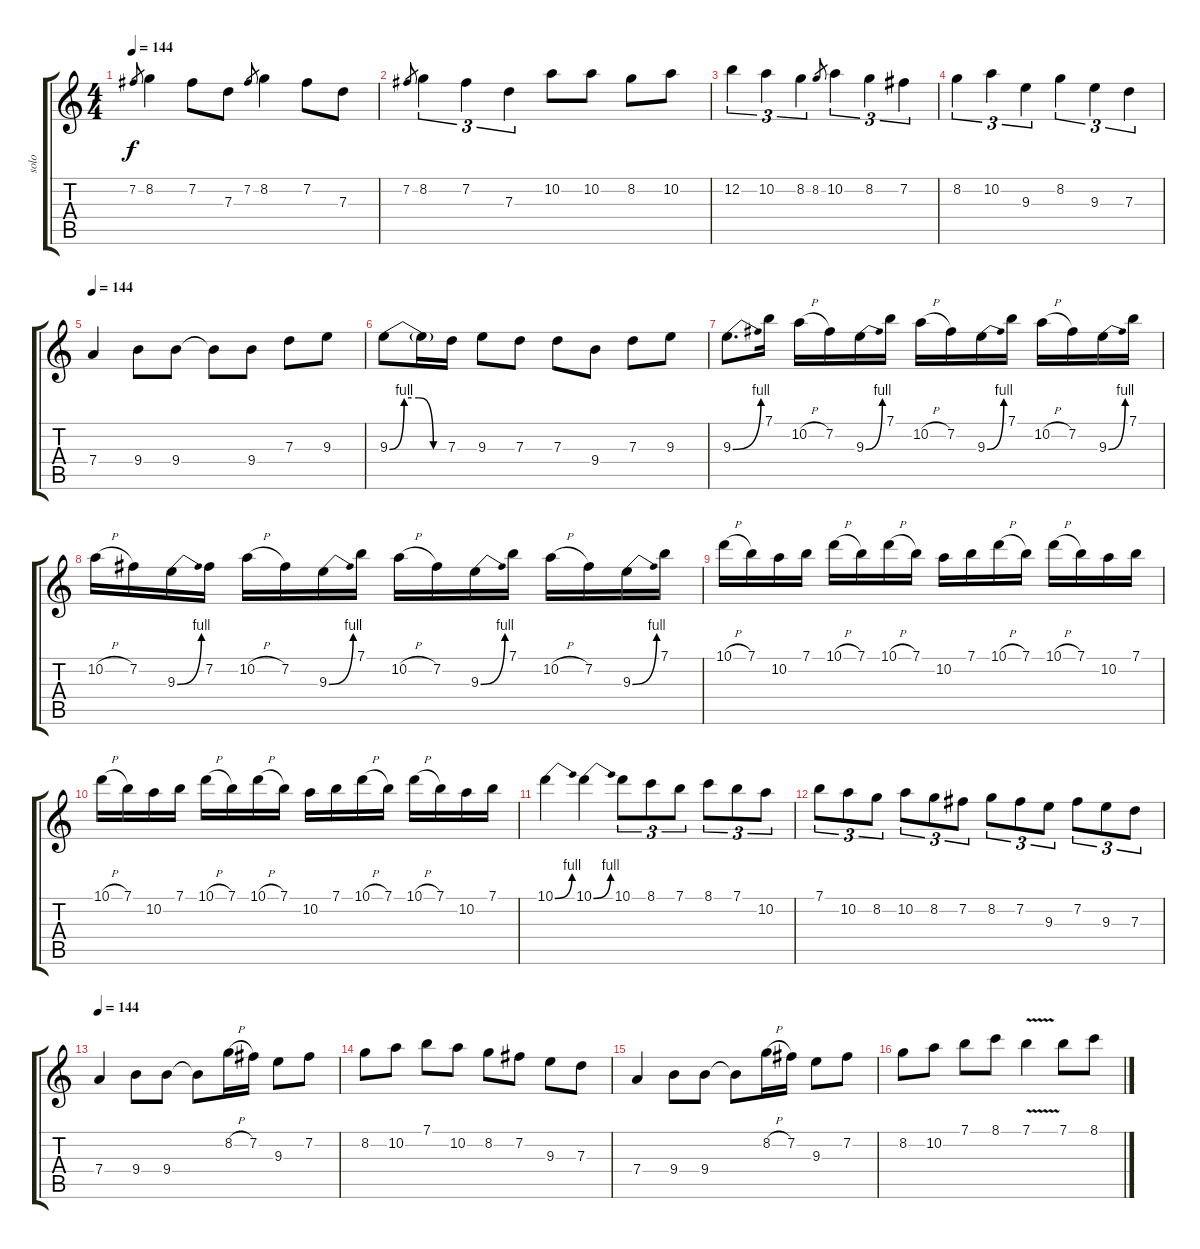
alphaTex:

\track ("solo" "solo") {mute instrument overdrivenguitar}
\staff {score tabs}
\tuning (E4 B3 G3 D3 A2 E2) {hide}
\ts (4 4)
\tempo 144
\clef g2
\ks c
7.2.8{gr dy f} 8.2.4 7.2.8 7.3.8 7.2.8{gr} 8.2.4 7.2.8 7.3.8 |
7.2.8{gr} 8.2.4{tu (3 2)} 7.2.4{tu (3 2)} 7.3.4{tu (3 2)} 10.2.8 10.2.8 8.2.8 10.2.8 |
12.2.4{tu (3 2)} 10.2.4{tu (3 2)} 8.2.4{tu (3 2)} 8.2.8{gr} 10.2.4{tu (3 2)} 8.2.4{tu (3 2)} 7.2.4{tu (3 2)} |
8.2.4{tu (3 2)} 10.2.4{tu (3 2)} 9.3.4{tu (3 2)} 8.2.4{tu (3 2)} 9.3.4{tu (3 2)} 7.3.4{tu (3 2)} |
\tempo 144
7.4.4 9.4.8 9.4.8 9.4{t}.8 9.4.8 7.3.8 9.3.8 |
9.3{be (custom 0 0 15 4 30 4 45 0 60 0)}.8 9.3{t}.16 7.3.16 9.3.8 7.3.8 7.3.8 9.4.8 7.3.8 9.3.8 |
9.3{be (bend 0 0 60 4)}.8{d} 7.1.16 10.2{h}.16 7.2.16 9.3{be (bend 0 0 60 4)}.16 7.1.16 10.2{h}.16 7.2.16 9.3{be (bend 0 0 60 4)}.16 7.1.16 10.2{h}.16 7.2.16 9.3{be (bend 0 0 60 4)}.16 7.1.16 |
10.2{h}.16 7.2.16 9.3{be (bend 0 0 60 4)}.16 7.2.16 10.2{h}.16 7.2.16 9.3{be (bend 0 0 60 4)}.16 7.1.16 10.2{h}.16 7.2.16 9.3{be (bend 0 0 60 4)}.16 7.1.16 10.2{h}.16 7.2.16 9.3{be (bend 0 0 60 4)}.16 7.1.16 |
10.1{h}.16 7.1.16 10.2.16 7.1.16 10.1{h}.16 7.1.16 10.1{h}.16 7.1.16 10.2.16 7.1.16 10.1{h}.16 7.1.16 10.1{h}.16 7.1.16 10.2.16 7.1.16 |
10.1{h}.16 7.1.16 10.2.16 7.1.16 10.1{h}.16 7.1.16 10.1{h}.16 7.1.16 10.2.16 7.1.16 10.1{h}.16 7.1.16 10.1{h}.16 7.1.16 10.2.16 7.1.16 |
10.1{be (bend 0 0 60 4)}.4 10.1{be (bend 0 0 60 4)}.4 10.1.8{tu (3 2)} 8.1.8{tu (3 2)} 7.1.8{tu (3 2)} 8.1.8{tu (3 2)} 7.1.8{tu (3 2)} 10.2.8{tu (3 2)} |
7.1.8{tu (3 2)} 10.2.8{tu (3 2)} 8.2.8{tu (3 2)} 10.2.8{tu (3 2)} 8.2.8{tu (3 2)} 7.2.8{tu (3 2)} 8.2.8{tu (3 2)} 7.2.8{tu (3 2)} 9.3.8{tu (3 2)} 7.2.8{tu (3 2)} 9.3.8{tu (3 2)} 7.3.8{tu (3 2)} |
\tempo 144
7.4.4 9.4.8 9.4.8 9.4{t}.8 8.2{h}.16 7.2.16 9.3.8 7.2.8 |
8.2.8 10.2.8 7.1.8 10.2.8 8.2.8 7.2.8 9.3.8 7.3.8 |
7.4.4 9.4.8 9.4.8 9.4{t}.8 8.2{h}.16 7.2.16 9.3.8 7.2.8 |
8.2.8 10.2.8 7.1.8 8.1.8 7.1{v}.4 7.1.8 8.1.8
